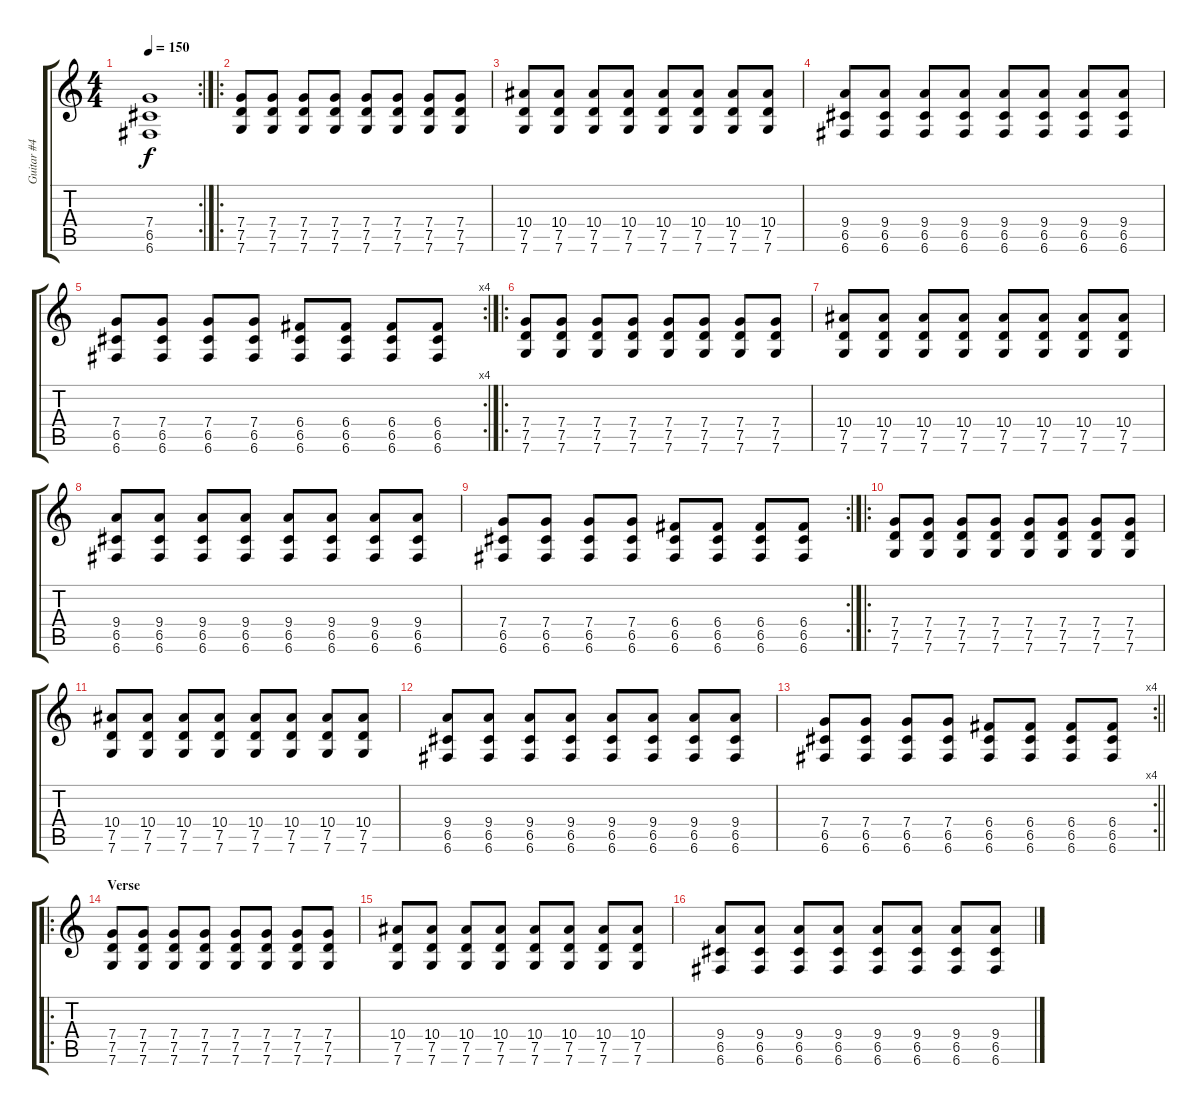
\track ("Guitar #4" "Guitar #4") {instrument distortionguitar}
\staff {score tabs}
\tuning (D4 A3 F3 C3 G2 C2) {hide}
\rc 2
\ts (4 4)
\tempo 150
\clef g2
\ks c
(7.4 6.5 6.6).1{dy f} |
\ro
(7.4 7.5 7.6).8 (7.4 7.5 7.6).8 (7.4 7.5 7.6).8 (7.4 7.5 7.6).8 (7.4 7.5 7.6).8 (7.4 7.5 7.6).8 (7.4 7.5 7.6).8 (7.4 7.5 7.6).8 |
(10.4 7.5 7.6).8 (10.4 7.5 7.6).8 (10.4 7.5 7.6).8 (10.4 7.5 7.6).8 (10.4 7.5 7.6).8 (10.4 7.5 7.6).8 (10.4 7.5 7.6).8 (10.4 7.5 7.6).8 |
(9.4 6.5 6.6).8 (9.4 6.5 6.6).8 (9.4 6.5 6.6).8 (9.4 6.5 6.6).8 (9.4 6.5 6.6).8 (9.4 6.5 6.6).8 (9.4 6.5 6.6).8 (9.4 6.5 6.6).8 |
\rc 4
(7.4 6.5 6.6).8 (7.4 6.5 6.6).8 (7.4 6.5 6.6).8 (7.4 6.5 6.6).8 (6.4 6.5 6.6).8 (6.4 6.5 6.6).8 (6.4 6.5 6.6).8 (6.4 6.5 6.6).8 |
\ro
(7.4 7.5 7.6).8 (7.4 7.5 7.6).8 (7.4 7.5 7.6).8 (7.4 7.5 7.6).8 (7.4 7.5 7.6).8 (7.4 7.5 7.6).8 (7.4 7.5 7.6).8 (7.4 7.5 7.6).8 |
(10.4 7.5 7.6).8 (10.4 7.5 7.6).8 (10.4 7.5 7.6).8 (10.4 7.5 7.6).8 (10.4 7.5 7.6).8 (10.4 7.5 7.6).8 (10.4 7.5 7.6).8 (10.4 7.5 7.6).8 |
(9.4 6.5 6.6).8 (9.4 6.5 6.6).8 (9.4 6.5 6.6).8 (9.4 6.5 6.6).8 (9.4 6.5 6.6).8 (9.4 6.5 6.6).8 (9.4 6.5 6.6).8 (9.4 6.5 6.6).8 |
\rc 2
(7.4 6.5 6.6).8 (7.4 6.5 6.6).8 (7.4 6.5 6.6).8 (7.4 6.5 6.6).8 (6.4 6.5 6.6).8 (6.4 6.5 6.6).8 (6.4 6.5 6.6).8 (6.4 6.5 6.6).8 |
\ro
(7.4 7.5 7.6).8 (7.4 7.5 7.6).8 (7.4 7.5 7.6).8 (7.4 7.5 7.6).8 (7.4 7.5 7.6).8 (7.4 7.5 7.6).8 (7.4 7.5 7.6).8 (7.4 7.5 7.6).8 |
(10.4 7.5 7.6).8 (10.4 7.5 7.6).8 (10.4 7.5 7.6).8 (10.4 7.5 7.6).8 (10.4 7.5 7.6).8 (10.4 7.5 7.6).8 (10.4 7.5 7.6).8 (10.4 7.5 7.6).8 |
(9.4 6.5 6.6).8 (9.4 6.5 6.6).8 (9.4 6.5 6.6).8 (9.4 6.5 6.6).8 (9.4 6.5 6.6).8 (9.4 6.5 6.6).8 (9.4 6.5 6.6).8 (9.4 6.5 6.6).8 |
\rc 4
\barLineRight lightlight
(7.4 6.5 6.6).8 (7.4 6.5 6.6).8 (7.4 6.5 6.6).8 (7.4 6.5 6.6).8 (6.4 6.5 6.6).8 (6.4 6.5 6.6).8 (6.4 6.5 6.6).8 (6.4 6.5 6.6).8 |
\ro
\section ("" "Verse")
(7.4 7.5 7.6).8 (7.4 7.5 7.6).8 (7.4 7.5 7.6).8 (7.4 7.5 7.6).8 (7.4 7.5 7.6).8 (7.4 7.5 7.6).8 (7.4 7.5 7.6).8 (7.4 7.5 7.6).8 |
(10.4 7.5 7.6).8 (10.4 7.5 7.6).8 (10.4 7.5 7.6).8 (10.4 7.5 7.6).8 (10.4 7.5 7.6).8 (10.4 7.5 7.6).8 (10.4 7.5 7.6).8 (10.4 7.5 7.6).8 |
(9.4 6.5 6.6).8 (9.4 6.5 6.6).8 (9.4 6.5 6.6).8 (9.4 6.5 6.6).8 (9.4 6.5 6.6).8 (9.4 6.5 6.6).8 (9.4 6.5 6.6).8 (9.4 6.5 6.6).8
